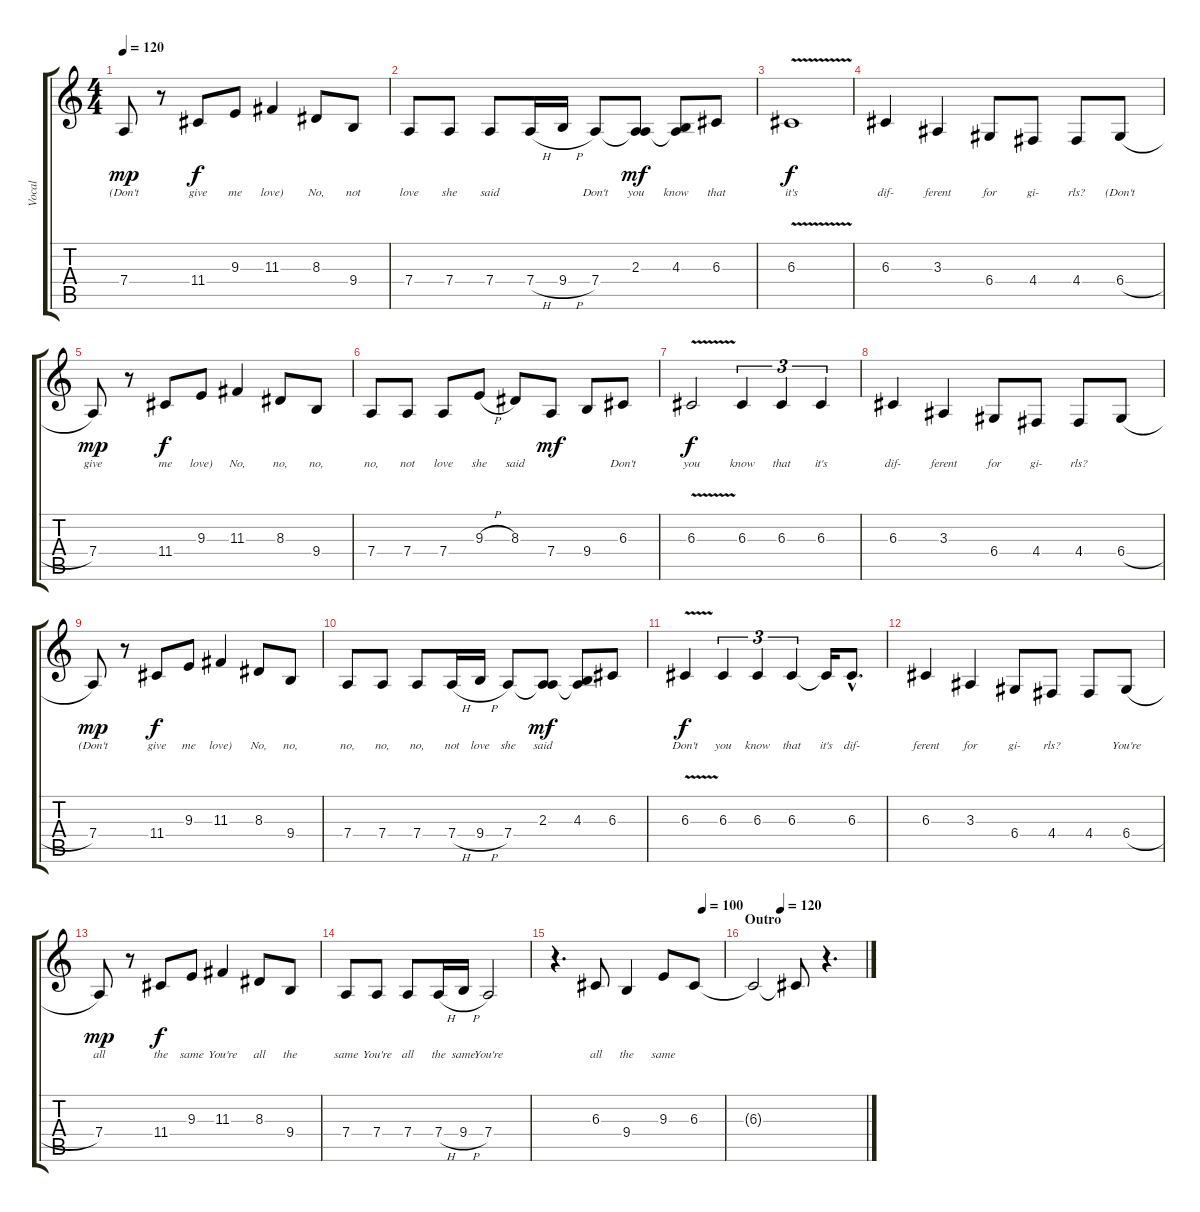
\track ("Vocal" "Vocal") {instrument vibraphone}
\staff {score tabs}
\tuning (E4 B3 G3 D3 A2 E2) {hide}
\ts (4 4)
\tempo 120
\clef g2
\ks c
7.4.8{lyrics (0 "(Don't") lyrics (1 "") lyrics (2 "") lyrics (3 "") lyrics (4 "") dy mp} r.8 11.4.8{lyrics (0 "give") lyrics (1 "") lyrics (2 "") lyrics (3 "") lyrics (4 "") dy f} 9.3.8{lyrics (0 "me") lyrics (1 "") lyrics (2 "") lyrics (3 "") lyrics (4 "")} 11.3.4{lyrics (0 "love)") lyrics (1 "") lyrics (2 "") lyrics (3 "") lyrics (4 "")} 8.3.8{lyrics (0 "No,") lyrics (1 "") lyrics (2 "") lyrics (3 "") lyrics (4 "")} 9.4.8{lyrics (0 "not") lyrics (1 "") lyrics (2 "") lyrics (3 "") lyrics (4 "")} |
7.4.8{lyrics (0 "love") lyrics (1 "") lyrics (2 "") lyrics (3 "") lyrics (4 "")} 7.4.8{lyrics (0 "she") lyrics (1 "") lyrics (2 "") lyrics (3 "") lyrics (4 "")} 7.4.8{lyrics (0 "said") lyrics (1 "") lyrics (2 "") lyrics (3 "") lyrics (4 "")} 7.4{h}.16{lyrics (0 "") lyrics (1 "") lyrics (2 "") lyrics (3 "") lyrics (4 "")} 9.4{h}.16{lyrics (0 "") lyrics (1 "") lyrics (2 "") lyrics (3 "") lyrics (4 "")} 7.4.8{lyrics (0 "Don't") lyrics (1 "") lyrics (2 "") lyrics (3 "") lyrics (4 "")} (2.3 7.4{t}).8{lyrics (0 "you") lyrics (1 "") lyrics (2 "") lyrics (3 "") lyrics (4 "") dy mf} (4.3 7.4{t}).8{lyrics (0 "know") lyrics (1 "") lyrics (2 "") lyrics (3 "") lyrics (4 "")} 6.3.8{lyrics (0 "that") lyrics (1 "") lyrics (2 "") lyrics (3 "") lyrics (4 "")} |
6.3{v}.1{lyrics (0 "it's") lyrics (1 "") lyrics (2 "") lyrics (3 "") lyrics (4 "") dy f} |
6.3.4{lyrics (0 "dif-") lyrics (1 "") lyrics (2 "") lyrics (3 "") lyrics (4 "")} 3.3.4{lyrics (0 "ferent") lyrics (1 "") lyrics (2 "") lyrics (3 "") lyrics (4 "")} 6.4.8{lyrics (0 "for") lyrics (1 "") lyrics (2 "") lyrics (3 "") lyrics (4 "")} 4.4.8{lyrics (0 "gi-") lyrics (1 "") lyrics (2 "") lyrics (3 "") lyrics (4 "")} 4.4.8{lyrics (0 "rls?") lyrics (1 "") lyrics (2 "") lyrics (3 "") lyrics (4 "")} 6.4{h}.8{lyrics (0 "(Don't") lyrics (1 "") lyrics (2 "") lyrics (3 "") lyrics (4 "")} |
7.4.8{lyrics (0 "give") lyrics (1 "") lyrics (2 "") lyrics (3 "") lyrics (4 "") dy mp} r.8 11.4.8{lyrics (0 "me") lyrics (1 "") lyrics (2 "") lyrics (3 "") lyrics (4 "") dy f} 9.3.8{lyrics (0 "love)") lyrics (1 "") lyrics (2 "") lyrics (3 "") lyrics (4 "")} 11.3.4{lyrics (0 "No,") lyrics (1 "") lyrics (2 "") lyrics (3 "") lyrics (4 "")} 8.3.8{lyrics (0 "no,") lyrics (1 "") lyrics (2 "") lyrics (3 "") lyrics (4 "")} 9.4.8{lyrics (0 "no,") lyrics (1 "") lyrics (2 "") lyrics (3 "") lyrics (4 "")} |
7.4.8{lyrics (0 "no,") lyrics (1 "") lyrics (2 "") lyrics (3 "") lyrics (4 "")} 7.4.8{lyrics (0 "not") lyrics (1 "") lyrics (2 "") lyrics (3 "") lyrics (4 "")} 7.4.8{lyrics (0 "love") lyrics (1 "") lyrics (2 "") lyrics (3 "") lyrics (4 "")} 9.3{h}.8{lyrics (0 "she") lyrics (1 "") lyrics (2 "") lyrics (3 "") lyrics (4 "")} 8.3.8{lyrics (0 "said") lyrics (1 "") lyrics (2 "") lyrics (3 "") lyrics (4 "")} 7.4.8{lyrics (0 "") lyrics (1 "") lyrics (2 "") lyrics (3 "") lyrics (4 "") dy mf} 9.4.8{lyrics (0 "") lyrics (1 "") lyrics (2 "") lyrics (3 "") lyrics (4 "")} 6.3.8{lyrics (0 "Don't") lyrics (1 "") lyrics (2 "") lyrics (3 "") lyrics (4 "")} |
6.3{v}.2{lyrics (0 "you") lyrics (1 "") lyrics (2 "") lyrics (3 "") lyrics (4 "") dy f} 6.3.4{tu (3 2) lyrics (0 "know") lyrics (1 "") lyrics (2 "") lyrics (3 "") lyrics (4 "")} 6.3.4{tu (3 2) lyrics (0 "that") lyrics (1 "") lyrics (2 "") lyrics (3 "") lyrics (4 "")} 6.3.4{tu (3 2) lyrics (0 "it's") lyrics (1 "") lyrics (2 "") lyrics (3 "") lyrics (4 "")} |
6.3.4{lyrics (0 "dif-") lyrics (1 "") lyrics (2 "") lyrics (3 "") lyrics (4 "")} 3.3.4{lyrics (0 "ferent") lyrics (1 "") lyrics (2 "") lyrics (3 "") lyrics (4 "")} 6.4.8{lyrics (0 "for") lyrics (1 "") lyrics (2 "") lyrics (3 "") lyrics (4 "")} 4.4.8{lyrics (0 "gi-") lyrics (1 "") lyrics (2 "") lyrics (3 "") lyrics (4 "")} 4.4.8{lyrics (0 "rls?") lyrics (1 "") lyrics (2 "") lyrics (3 "") lyrics (4 "")} 6.4{h}.8{lyrics (0 "") lyrics (1 "") lyrics (2 "") lyrics (3 "") lyrics (4 "")} |
7.4.8{lyrics (0 "(Don't") lyrics (1 "") lyrics (2 "") lyrics (3 "") lyrics (4 "") dy mp} r.8 11.4.8{lyrics (0 "give") lyrics (1 "") lyrics (2 "") lyrics (3 "") lyrics (4 "") dy f} 9.3.8{lyrics (0 "me") lyrics (1 "") lyrics (2 "") lyrics (3 "") lyrics (4 "")} 11.3.4{lyrics (0 "love)") lyrics (1 "") lyrics (2 "") lyrics (3 "") lyrics (4 "")} 8.3.8{lyrics (0 "No,") lyrics (1 "") lyrics (2 "") lyrics (3 "") lyrics (4 "")} 9.4.8{lyrics (0 "no,") lyrics (1 "") lyrics (2 "") lyrics (3 "") lyrics (4 "")} |
7.4.8{lyrics (0 "no,") lyrics (1 "") lyrics (2 "") lyrics (3 "") lyrics (4 "")} 7.4.8{lyrics (0 "no,") lyrics (1 "") lyrics (2 "") lyrics (3 "") lyrics (4 "")} 7.4.8{lyrics (0 "no,") lyrics (1 "") lyrics (2 "") lyrics (3 "") lyrics (4 "")} 7.4{h}.16{lyrics (0 "not") lyrics (1 "") lyrics (2 "") lyrics (3 "") lyrics (4 "")} 9.4{h}.16{lyrics (0 "love") lyrics (1 "") lyrics (2 "") lyrics (3 "") lyrics (4 "")} 7.4.8{lyrics (0 "she") lyrics (1 "") lyrics (2 "") lyrics (3 "") lyrics (4 "")} (2.3 7.4{t}).8{lyrics (0 "said") lyrics (1 "") lyrics (2 "") lyrics (3 "") lyrics (4 "") dy mf} (4.3 7.4{t}).8{lyrics (0 "") lyrics (1 "") lyrics (2 "") lyrics (3 "") lyrics (4 "")} 6.3.8{lyrics (0 "") lyrics (1 "") lyrics (2 "") lyrics (3 "") lyrics (4 "")} |
6.3{v}.4{lyrics (0 "Don't") lyrics (1 "") lyrics (2 "") lyrics (3 "") lyrics (4 "") dy f} 6.3.4{tu (3 2) lyrics (0 "you") lyrics (1 "") lyrics (2 "") lyrics (3 "") lyrics (4 "")} 6.3.4{tu (3 2) lyrics (0 "know") lyrics (1 "") lyrics (2 "") lyrics (3 "") lyrics (4 "")} 6.3.4{tu (3 2) lyrics (0 "that") lyrics (1 "") lyrics (2 "") lyrics (3 "") lyrics (4 "")} 6.3{t}.16{lyrics (0 "it's") lyrics (1 "") lyrics (2 "") lyrics (3 "") lyrics (4 "")} 6.3{hac}.8{d lyrics (0 "dif-") lyrics (1 "") lyrics (2 "") lyrics (3 "") lyrics (4 "")} |
6.3.4{lyrics (0 "ferent") lyrics (1 "") lyrics (2 "") lyrics (3 "") lyrics (4 "")} 3.3.4{lyrics (0 "for") lyrics (1 "") lyrics (2 "") lyrics (3 "") lyrics (4 "")} 6.4.8{lyrics (0 "gi-") lyrics (1 "") lyrics (2 "") lyrics (3 "") lyrics (4 "")} 4.4.8{lyrics (0 "rls?") lyrics (1 "") lyrics (2 "") lyrics (3 "") lyrics (4 "")} 4.4.8{lyrics (0 "") lyrics (1 "") lyrics (2 "") lyrics (3 "") lyrics (4 "")} 6.4{h}.8{lyrics (0 "You're") lyrics (1 "") lyrics (2 "") lyrics (3 "") lyrics (4 "")} |
7.4.8{lyrics (0 "all") lyrics (1 "") lyrics (2 "") lyrics (3 "") lyrics (4 "") dy mp} r.8 11.4.8{lyrics (0 "the") lyrics (1 "") lyrics (2 "") lyrics (3 "") lyrics (4 "") dy f} 9.3.8{lyrics (0 "same") lyrics (1 "") lyrics (2 "") lyrics (3 "") lyrics (4 "")} 11.3.4{lyrics (0 "You're") lyrics (1 "") lyrics (2 "") lyrics (3 "") lyrics (4 "")} 8.3.8{lyrics (0 "all") lyrics (1 "") lyrics (2 "") lyrics (3 "") lyrics (4 "")} 9.4.8{lyrics (0 "the") lyrics (1 "") lyrics (2 "") lyrics (3 "") lyrics (4 "")} |
7.4.8{lyrics (0 "same") lyrics (1 "") lyrics (2 "") lyrics (3 "") lyrics (4 "")} 7.4.8{lyrics (0 "You're") lyrics (1 "") lyrics (2 "") lyrics (3 "") lyrics (4 "")} 7.4.8{lyrics (0 "all") lyrics (1 "") lyrics (2 "") lyrics (3 "") lyrics (4 "")} 7.4{h}.16{lyrics (0 "the") lyrics (1 "") lyrics (2 "") lyrics (3 "") lyrics (4 "")} 9.4{h}.16{lyrics (0 "same") lyrics (1 "") lyrics (2 "") lyrics (3 "") lyrics (4 "")} 7.4.2{lyrics (0 "You're") lyrics (1 "") lyrics (2 "") lyrics (3 "") lyrics (4 "")} |
\tempo (80 0.875)
\tempo (100 0.875)
r.4{d} 6.3.8{lyrics (0 "all") lyrics (1 "") lyrics (2 "") lyrics (3 "") lyrics (4 "")} 9.4.4{lyrics (0 "the") lyrics (1 "") lyrics (2 "") lyrics (3 "") lyrics (4 "")} 9.3.8{lyrics (0 "same") lyrics (1 "") lyrics (2 "") lyrics (3 "") lyrics (4 "")} 6.3.8 |
\section ("" "Outro")
\tempo (120 0.25)
6.3{t}.2 6.3{t}.8 r.4{d}
